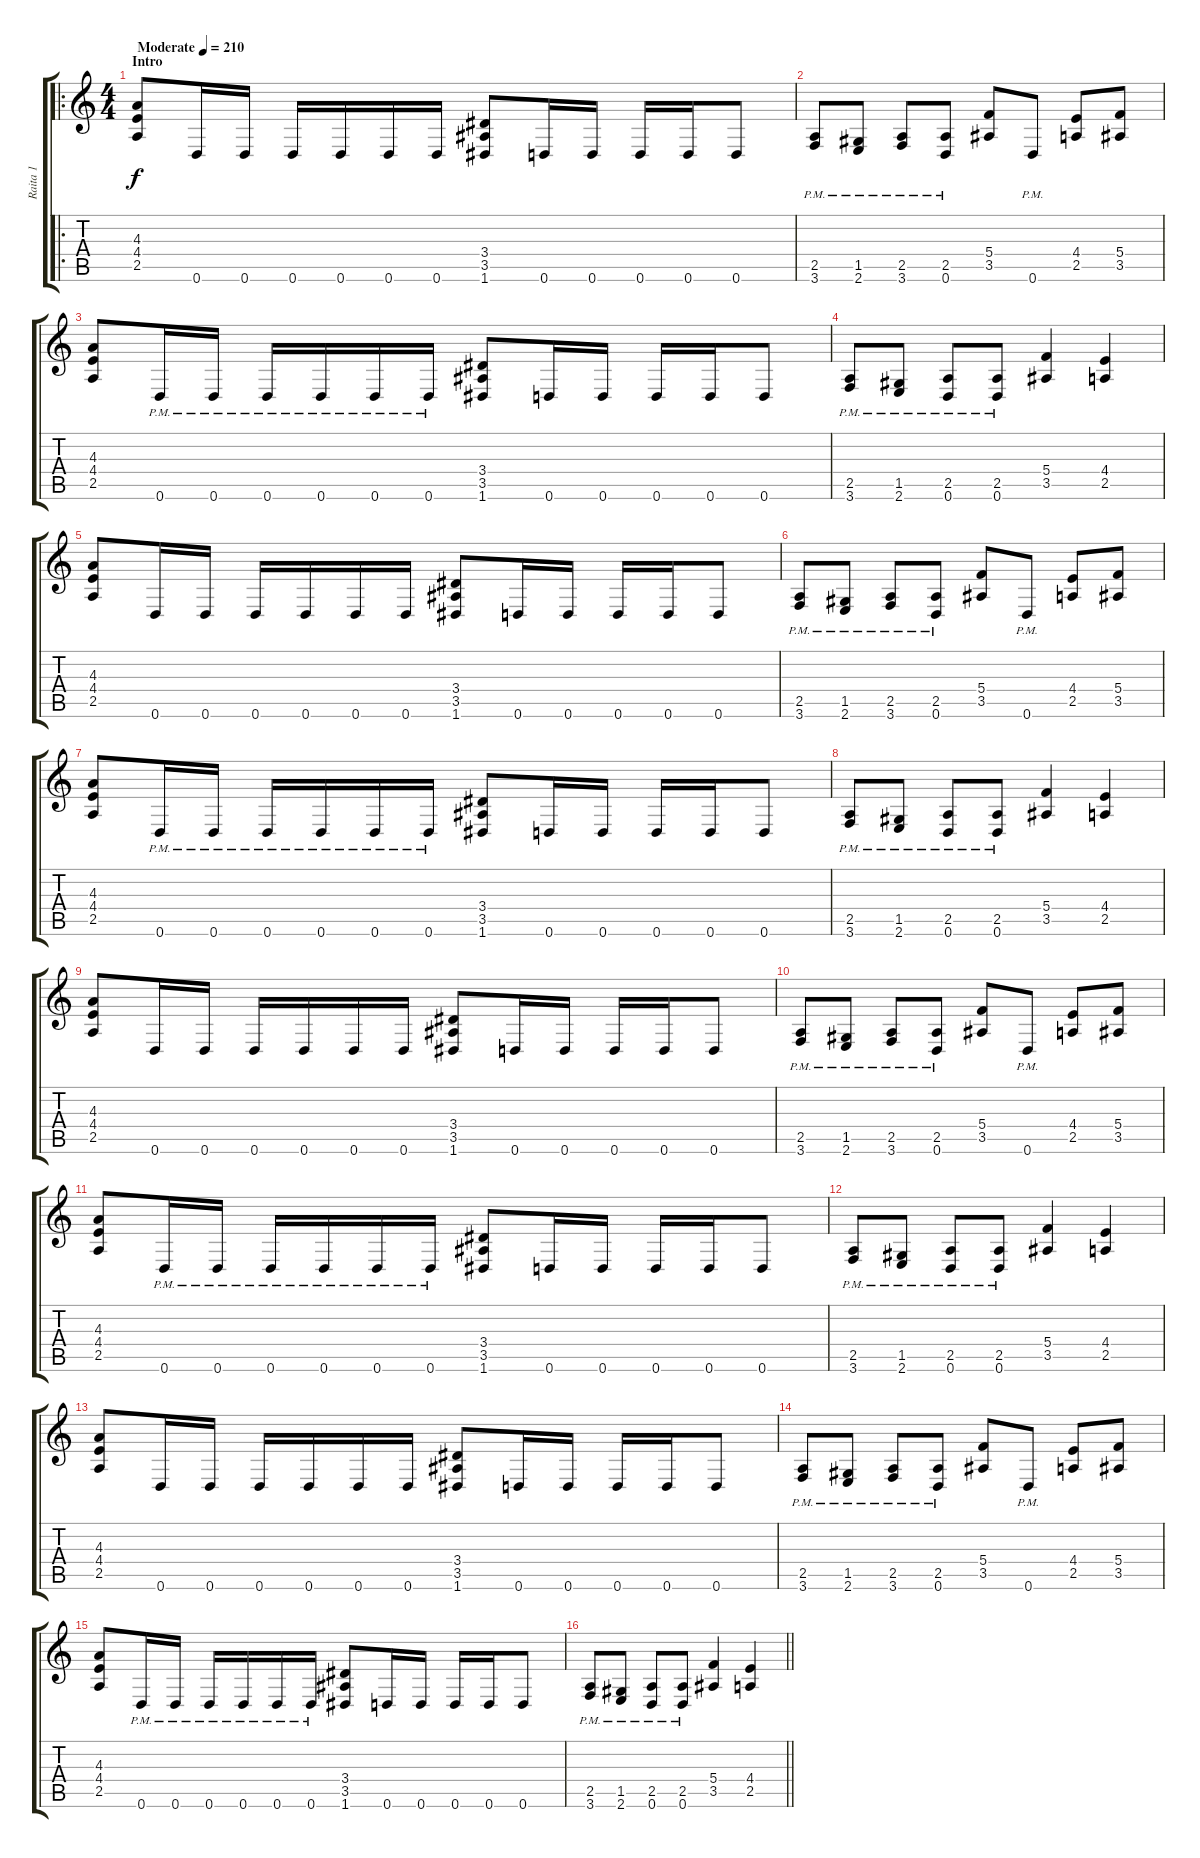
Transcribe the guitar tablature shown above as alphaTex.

\track ("Raita 1" "Raita 1") {instrument distortionguitar}
\staff {score tabs}
\tuning (D4 A3 F3 C3 G2 D2) {hide}
\ro
\ts (4 4)
\section ("" "Intro")
\tempo (210 "Moderate")
\clef g2
\ks c
(4.3 4.4 2.5).8{dy f instrument distortionguitar} 0.6.16 0.6.16 0.6.16 0.6.16 0.6.16 0.6.16 (3.4 3.5 1.6).8 0.6.16 0.6.16 0.6.16 0.6.16 0.6.8 |
(2.5{pm} 3.6{pm}).8 (1.5{pm} 2.6{pm}).8 (2.5{pm} 3.6{pm}).8 (2.5{pm} 0.6{pm}).8 (5.4 3.5).8 0.6{pm}.8 (4.4 2.5).8 (5.4 3.5).8 |
(4.3 4.4 2.5).8 0.6{pm}.16 0.6{pm}.16 0.6{pm}.16 0.6{pm}.16 0.6{pm}.16 0.6{pm}.16 (3.4 3.5 1.6).8 0.6.16 0.6.16 0.6.16 0.6.16 0.6.8 |
(2.5{pm} 3.6{pm}).8 (1.5{pm} 2.6{pm}).8 (2.5{pm} 0.6{pm}).8 (2.5{pm} 0.6{pm}).8 (5.4 3.5).4 (4.4 2.5).4 |
(4.3 4.4 2.5).8 0.6.16 0.6.16 0.6.16 0.6.16 0.6.16 0.6.16 (3.4 3.5 1.6).8 0.6.16 0.6.16 0.6.16 0.6.16 0.6.8 |
(2.5{pm} 3.6{pm}).8 (1.5{pm} 2.6{pm}).8 (2.5{pm} 3.6{pm}).8 (2.5{pm} 0.6{pm}).8 (5.4 3.5).8 0.6{pm}.8 (4.4 2.5).8 (5.4 3.5).8 |
(4.3 4.4 2.5).8 0.6{pm}.16 0.6{pm}.16 0.6{pm}.16 0.6{pm}.16 0.6{pm}.16 0.6{pm}.16 (3.4 3.5 1.6).8 0.6.16 0.6.16 0.6.16 0.6.16 0.6.8 |
(2.5{pm} 3.6{pm}).8 (1.5{pm} 2.6{pm}).8 (2.5{pm} 0.6{pm}).8 (2.5{pm} 0.6{pm}).8 (5.4 3.5).4 (4.4 2.5).4 |
(4.3 4.4 2.5).8 0.6.16 0.6.16 0.6.16 0.6.16 0.6.16 0.6.16 (3.4 3.5 1.6).8 0.6.16 0.6.16 0.6.16 0.6.16 0.6.8 |
(2.5{pm} 3.6{pm}).8 (1.5{pm} 2.6{pm}).8 (2.5{pm} 3.6{pm}).8 (2.5{pm} 0.6{pm}).8 (5.4 3.5).8 0.6{pm}.8 (4.4 2.5).8 (5.4 3.5).8 |
(4.3 4.4 2.5).8 0.6{pm}.16 0.6{pm}.16 0.6{pm}.16 0.6{pm}.16 0.6{pm}.16 0.6{pm}.16 (3.4 3.5 1.6).8 0.6.16 0.6.16 0.6.16 0.6.16 0.6.8 |
(2.5{pm} 3.6{pm}).8 (1.5{pm} 2.6{pm}).8 (2.5{pm} 0.6{pm}).8 (2.5{pm} 0.6{pm}).8 (5.4 3.5).4 (4.4 2.5).4 |
(4.3 4.4 2.5).8 0.6.16 0.6.16 0.6.16 0.6.16 0.6.16 0.6.16 (3.4 3.5 1.6).8 0.6.16 0.6.16 0.6.16 0.6.16 0.6.8 |
(2.5{pm} 3.6{pm}).8 (1.5{pm} 2.6{pm}).8 (2.5{pm} 3.6{pm}).8 (2.5{pm} 0.6{pm}).8 (5.4 3.5).8 0.6{pm}.8 (4.4 2.5).8 (5.4 3.5).8 |
(4.3 4.4 2.5).8 0.6{pm}.16 0.6{pm}.16 0.6{pm}.16 0.6{pm}.16 0.6{pm}.16 0.6{pm}.16 (3.4 3.5 1.6).8 0.6.16 0.6.16 0.6.16 0.6.16 0.6.8 |
\barLineRight lightlight
(2.5{pm} 3.6{pm}).8 (1.5{pm} 2.6{pm}).8 (2.5{pm} 0.6{pm}).8 (2.5{pm} 0.6{pm}).8 (5.4 3.5).4 (4.4 2.5).4
